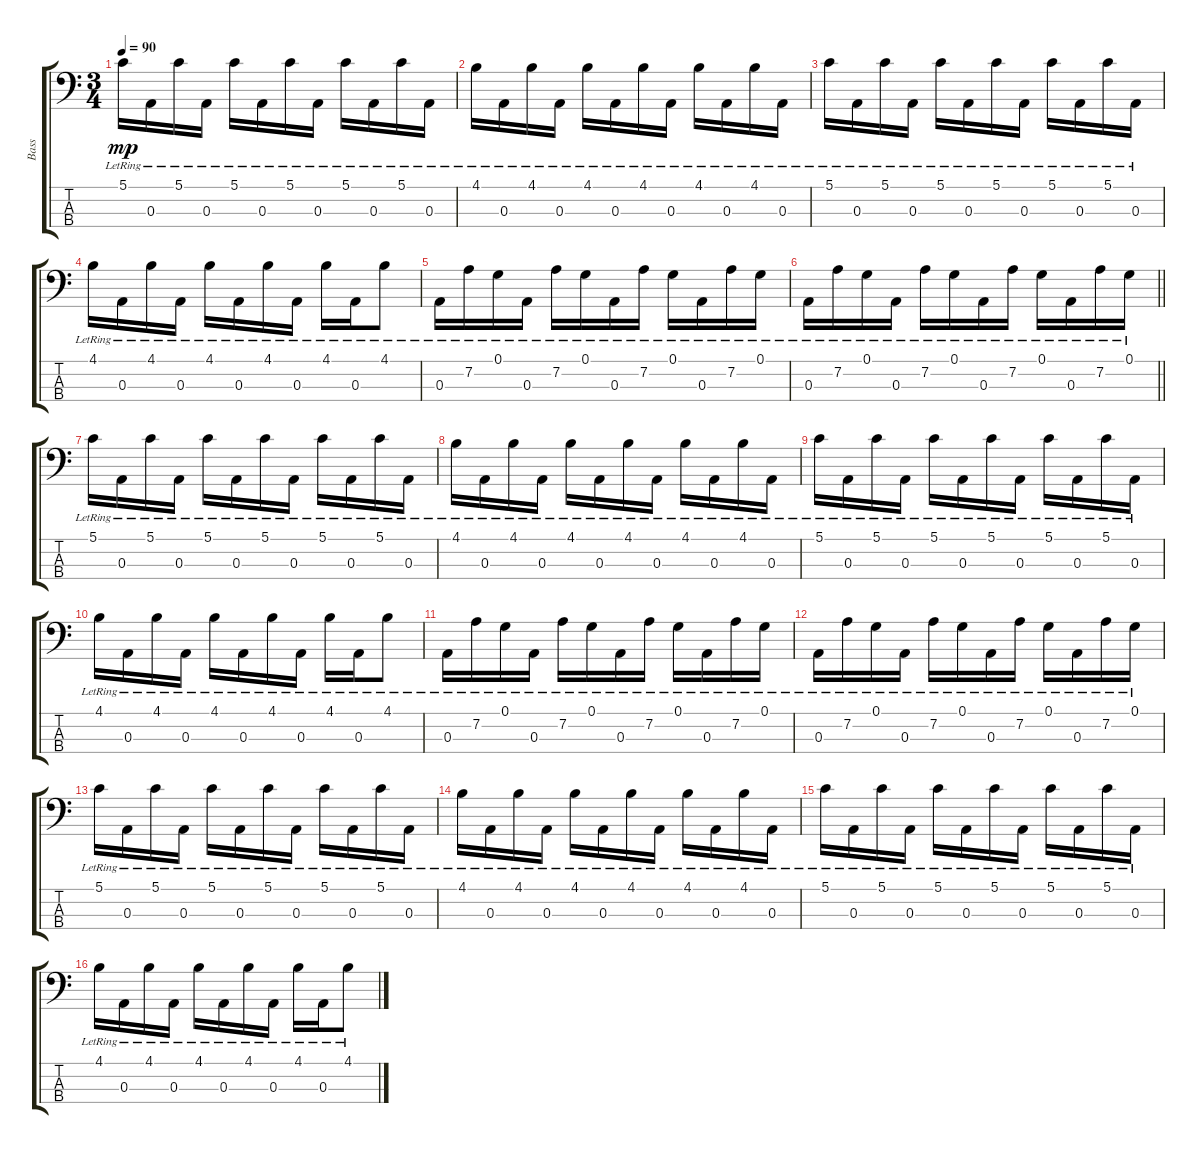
\track ("Bass" "Bass") {instrument electricbassfinger}
\staff {score tabs}
\tuning (G2 D2 A1 D1) {hide}
\ts (3 4)
\tempo 90
\clef f4
\ks c
5.1{lr}.16{dy mp} 0.3{lr}.16 5.1{lr}.16 0.3{lr}.16 5.1{lr}.16 0.3{lr}.16 5.1{lr}.16 0.3{lr}.16 5.1{lr}.16 0.3{lr}.16 5.1{lr}.16 0.3{lr}.16 |
4.1{lr}.16 0.3{lr}.16 4.1{lr}.16 0.3{lr}.16 4.1{lr}.16 0.3{lr}.16 4.1{lr}.16 0.3{lr}.16 4.1{lr}.16 0.3{lr}.16 4.1{lr}.16 0.3{lr}.16 |
5.1{lr}.16 0.3{lr}.16 5.1{lr}.16 0.3{lr}.16 5.1{lr}.16 0.3{lr}.16 5.1{lr}.16 0.3{lr}.16 5.1{lr}.16 0.3{lr}.16 5.1{lr}.16 0.3{lr}.16 |
4.1{lr}.16 0.3{lr}.16 4.1{lr}.16 0.3{lr}.16 4.1{lr}.16 0.3{lr}.16 4.1{lr}.16 0.3{lr}.16 4.1{lr}.16 0.3{lr}.16 4.1{lr}.8 |
0.3{lr}.16 7.2{lr}.16 0.1{lr}.16 0.3{lr}.16 7.2{lr}.16 0.1{lr}.16 0.3{lr}.16 7.2{lr}.16 0.1{lr}.16 0.3{lr}.16 7.2{lr}.16 0.1{lr}.16 |
\barLineRight lightlight
0.3{lr}.16 7.2{lr}.16 0.1{lr}.16 0.3{lr}.16 7.2{lr}.16 0.1{lr}.16 0.3{lr}.16 7.2{lr}.16 0.1{lr}.16 0.3{lr}.16 7.2{lr}.16 0.1{lr}.16 |
\section ("" "")
5.1{lr}.16 0.3{lr}.16 5.1{lr}.16 0.3{lr}.16 5.1{lr}.16 0.3{lr}.16 5.1{lr}.16 0.3{lr}.16 5.1{lr}.16 0.3{lr}.16 5.1{lr}.16 0.3{lr}.16 |
4.1{lr}.16 0.3{lr}.16 4.1{lr}.16 0.3{lr}.16 4.1{lr}.16 0.3{lr}.16 4.1{lr}.16 0.3{lr}.16 4.1{lr}.16 0.3{lr}.16 4.1{lr}.16 0.3{lr}.16 |
5.1{lr}.16 0.3{lr}.16 5.1{lr}.16 0.3{lr}.16 5.1{lr}.16 0.3{lr}.16 5.1{lr}.16 0.3{lr}.16 5.1{lr}.16 0.3{lr}.16 5.1{lr}.16 0.3{lr}.16 |
4.1{lr}.16 0.3{lr}.16 4.1{lr}.16 0.3{lr}.16 4.1{lr}.16 0.3{lr}.16 4.1{lr}.16 0.3{lr}.16 4.1{lr}.16 0.3{lr}.16 4.1{lr}.8 |
0.3{lr}.16 7.2{lr}.16 0.1{lr}.16 0.3{lr}.16 7.2{lr}.16 0.1{lr}.16 0.3{lr}.16 7.2{lr}.16 0.1{lr}.16 0.3{lr}.16 7.2{lr}.16 0.1{lr}.16 |
0.3{lr}.16 7.2{lr}.16 0.1{lr}.16 0.3{lr}.16 7.2{lr}.16 0.1{lr}.16 0.3{lr}.16 7.2{lr}.16 0.1{lr}.16 0.3{lr}.16 7.2{lr}.16 0.1{lr}.16 |
5.1{lr}.16 0.3{lr}.16 5.1{lr}.16 0.3{lr}.16 5.1{lr}.16 0.3{lr}.16 5.1{lr}.16 0.3{lr}.16 5.1{lr}.16 0.3{lr}.16 5.1{lr}.16 0.3{lr}.16 |
4.1{lr}.16 0.3{lr}.16 4.1{lr}.16 0.3{lr}.16 4.1{lr}.16 0.3{lr}.16 4.1{lr}.16 0.3{lr}.16 4.1{lr}.16 0.3{lr}.16 4.1{lr}.16 0.3{lr}.16 |
5.1{lr}.16 0.3{lr}.16 5.1{lr}.16 0.3{lr}.16 5.1{lr}.16 0.3{lr}.16 5.1{lr}.16 0.3{lr}.16 5.1{lr}.16 0.3{lr}.16 5.1{lr}.16 0.3{lr}.16 |
4.1{lr}.16 0.3{lr}.16 4.1{lr}.16 0.3{lr}.16 4.1{lr}.16 0.3{lr}.16 4.1{lr}.16 0.3{lr}.16 4.1{lr}.16 0.3{lr}.16 4.1{lr}.8
